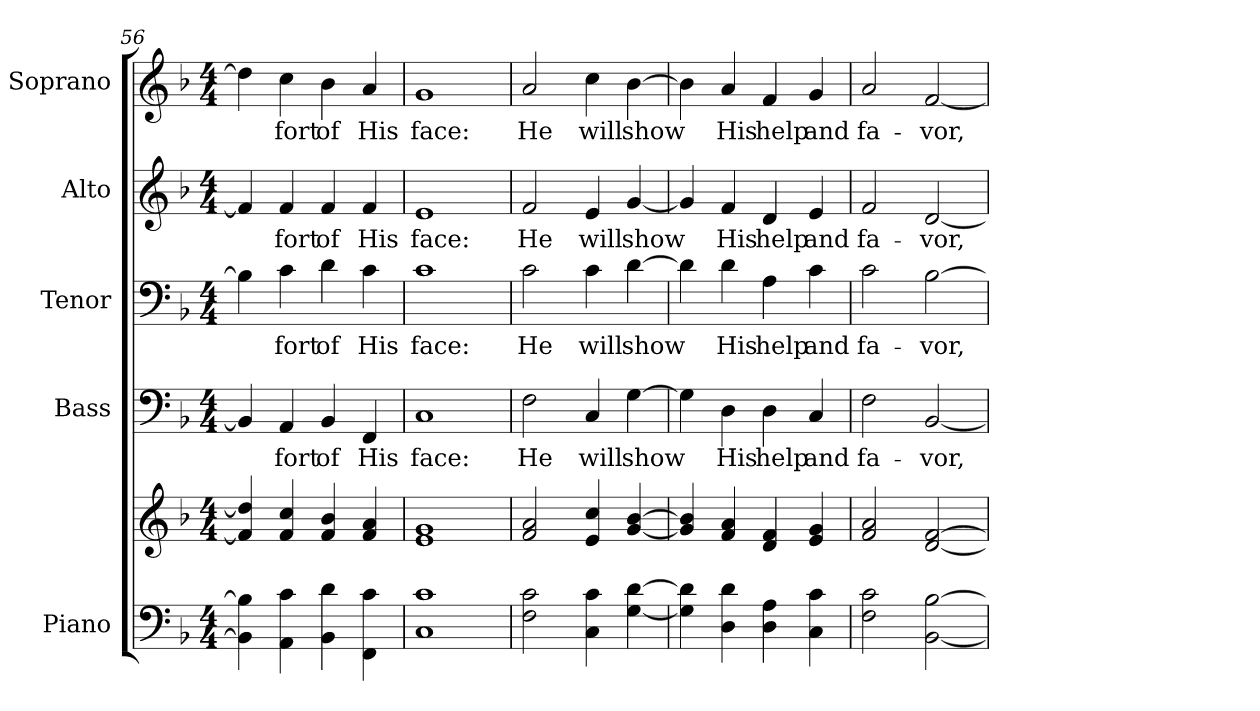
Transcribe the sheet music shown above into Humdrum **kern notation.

**kern	**kern	**kern	**text	**kern	**text	**kern	**text	**kern	**text
*part5	*part5	*part4	*part4	*part3	*part3	*part2	*part2	*part1	*part1
*staff6	*staff5	*staff4	*staff4	*staff3	*staff3	*staff2	*staff2	*staff1	*staff1
*I"Piano	*	*I"Bass	*	*I"Tenor	*	*I"Alto	*	*I"Soprano	*
*I'Pno.	*	*I'B.	*	*I'T.	*	*I'A.	*	*I'S.	*
*clefF4	*clefG2	*clefF4	*	*clefF4	*	*clefG2	*	*clefG2	*
*k[b-]	*k[b-]	*k[b-]	*	*k[b-]	*	*k[b-]	*	*k[b-]	*
*F:	*F:	*F:	*	*F:	*	*F:	*	*F:	*
*M4/4	*M4/4	*M4/4	*	*M4/4	*	*M4/4	*	*M4/4	*
=56	=56	=56	=56	=56	=56	=56	=56	=56	=56
4BB-i\] 4B-i]	4fi/] 4ddi]	4BB-i/]	.	4B-i\]	.	4fi/]	.	4ddi\]	.
!	!	!	!LO:LY:b:color=#000000	!	!	!	!	!	!
!	!	!	!	!	!LO:LY:b:color=#000000	!	!	!	!
!	!	!	!	!	!	!	!LO:LY:b:color=#000000	!	!
!	!	!	!	!	!	!	!	!	!LO:LY:b:color=#000000
4AAi\ 4ci	4fi/ 4cci	4AAi/	-fort	4ci\	-fort	4fi/	-fort	4cci\	-fort
!	!	!	!LO:LY:b:color=#000000	!	!	!	!	!	!
!	!	!	!	!	!LO:LY:b:color=#000000	!	!	!	!
!	!	!	!	!	!	!	!LO:LY:b:color=#000000	!	!
!	!	!	!	!	!	!	!	!	!LO:LY:b:color=#000000
4BB-i\ 4di	4fi/ 4b-i	4BB-i/	of	4di\	of	4fi/	of	4b-i\	of
!	!	!	!LO:LY:b:color=#000000	!	!	!	!	!	!
!	!	!	!	!	!LO:LY:b:color=#000000	!	!	!	!
!	!	!	!	!	!	!	!LO:LY:b:color=#000000	!	!
!	!	!	!	!	!	!	!	!	!LO:LY:b:color=#000000
4FFi\ 4ci	4fi/ 4ai	4FFi/	His	4ci\	His	4fi/	His	4ai/	His
!!LO:PB:g=z
=57	=57	=57	=57	=57	=57	=57	=57	=57	=57
!	!	!	!LO:LY:b:color=#000000	!	!	!	!	!	!
!	!	!	!	!	!LO:LY:b:color=#000000	!	!	!	!
!	!	!	!	!	!	!	!LO:LY:b:color=#000000	!	!
!	!	!	!	!	!	!	!	!	!LO:LY:b:color=#000000
1Ci 1ci	1ei 1gi	1Ci	face:	1ci	face:	1ei	face:	1gi	face:
=58	=58	=58	=58	=58	=58	=58	=58	=58	=58
!	!	!	!LO:LY:b:color=#000000	!	!	!	!	!	!
!	!	!	!	!	!LO:LY:b:color=#000000	!	!	!	!
!	!	!	!	!	!	!	!LO:LY:b:color=#000000	!	!
!	!	!	!	!	!	!	!	!	!LO:LY:b:color=#000000
2Fi\ 2ci	2fi/ 2ai	2Fi\	He	2ci\	He	2fi/	He	2ai/	He
!	!	!	!LO:LY:b:color=#000000	!	!	!	!	!	!
!	!	!	!	!	!LO:LY:b:color=#000000	!	!	!	!
!	!	!	!	!	!	!	!LO:LY:b:color=#000000	!	!
!	!	!	!	!	!	!	!	!	!LO:LY:b:color=#000000
4Ci\ 4ci	4ei/ 4cci	4Ci/	will	4ci\	will	4ei/	will	4cci\	will
!	!	!	!LO:LY:b:color=#000000	!	!	!	!	!	!
!	!	!	!	!	!LO:LY:b:color=#000000	!	!	!	!
!	!	!	!	!	!	!	!LO:LY:b:color=#000000	!	!
!	!	!	!	!	!	!	!	!	!LO:LY:b:color=#000000
[<4Gi\ [>4di	[<4gi/ [>4b-i	[>4Gi\	show	[>4di\	show	[<4gi/	show	[>4b-i\	show
!!LO:PB:g=z
=59	=59	=59	=59	=59	=59	=59	=59	=59	=59
4Gi\] 4di]	4gi/] 4b-i]	4Gi\]	.	4di\]	.	4gi/]	.	4b-i\]	.
!	!	!	!LO:LY:b:color=#000000	!	!	!	!	!	!
!	!	!	!	!	!LO:LY:b:color=#000000	!	!	!	!
!	!	!	!	!	!	!	!LO:LY:b:color=#000000	!	!
!	!	!	!	!	!	!	!	!	!LO:LY:b:color=#000000
4Di\ 4di	4fi/ 4ai	4Di\	His	4di\	His	4fi/	His	4ai/	His
!	!	!	!LO:LY:b:color=#000000	!	!	!	!	!	!
!	!	!	!	!	!LO:LY:b:color=#000000	!	!	!	!
!	!	!	!	!	!	!	!LO:LY:b:color=#000000	!	!
!	!	!	!	!	!	!	!	!	!LO:LY:b:color=#000000
4Di\ 4Ai	4di/ 4fi	4Di\	help	4Ai\	help	4di/	help	4fi/	help
!	!	!	!LO:LY:b:color=#000000	!	!	!	!	!	!
!	!	!	!	!	!LO:LY:b:color=#000000	!	!	!	!
!	!	!	!	!	!	!	!LO:LY:b:color=#000000	!	!
!	!	!	!	!	!	!	!	!	!LO:LY:b:color=#000000
4Ci\ 4ci	4ei/ 4gi	4Ci/	and	4ci\	and	4ei/	and	4gi/	and
=60	=60	=60	=60	=60	=60	=60	=60	=60	=60
!	!	!	!LO:LY:b:color=#000000	!	!	!	!	!	!
!	!	!	!	!	!LO:LY:b:color=#000000	!	!	!	!
!	!	!	!	!	!	!	!LO:LY:b:color=#000000	!	!
!	!	!	!	!	!	!	!	!	!LO:LY:b:color=#000000
2Fi\ 2ci	2fi/ 2ai	2Fi\	fa-	2ci\	fa-	2fi/	fa-	2ai/	fa-
!	!	!	!LO:LY:b:color=#000000	!	!	!	!	!	!
!	!	!	!	!	!LO:LY:b:color=#000000	!	!	!	!
!	!	!	!	!	!	!	!LO:LY:b:color=#000000	!	!
!	!	!	!	!	!	!	!	!	!LO:LY:b:color=#000000
[<2BB-i\ [>2B-i	[<2di/ [>2fi	[<2BB-i/	-vor,	[>2B-i\	-vor,	[<2di/	-vor,	[<2fi/	-vor,
=	=	=	=	=	=	=	=	=	=
*-	*-	*-	*-	*-	*-	*-	*-	*-	*-
